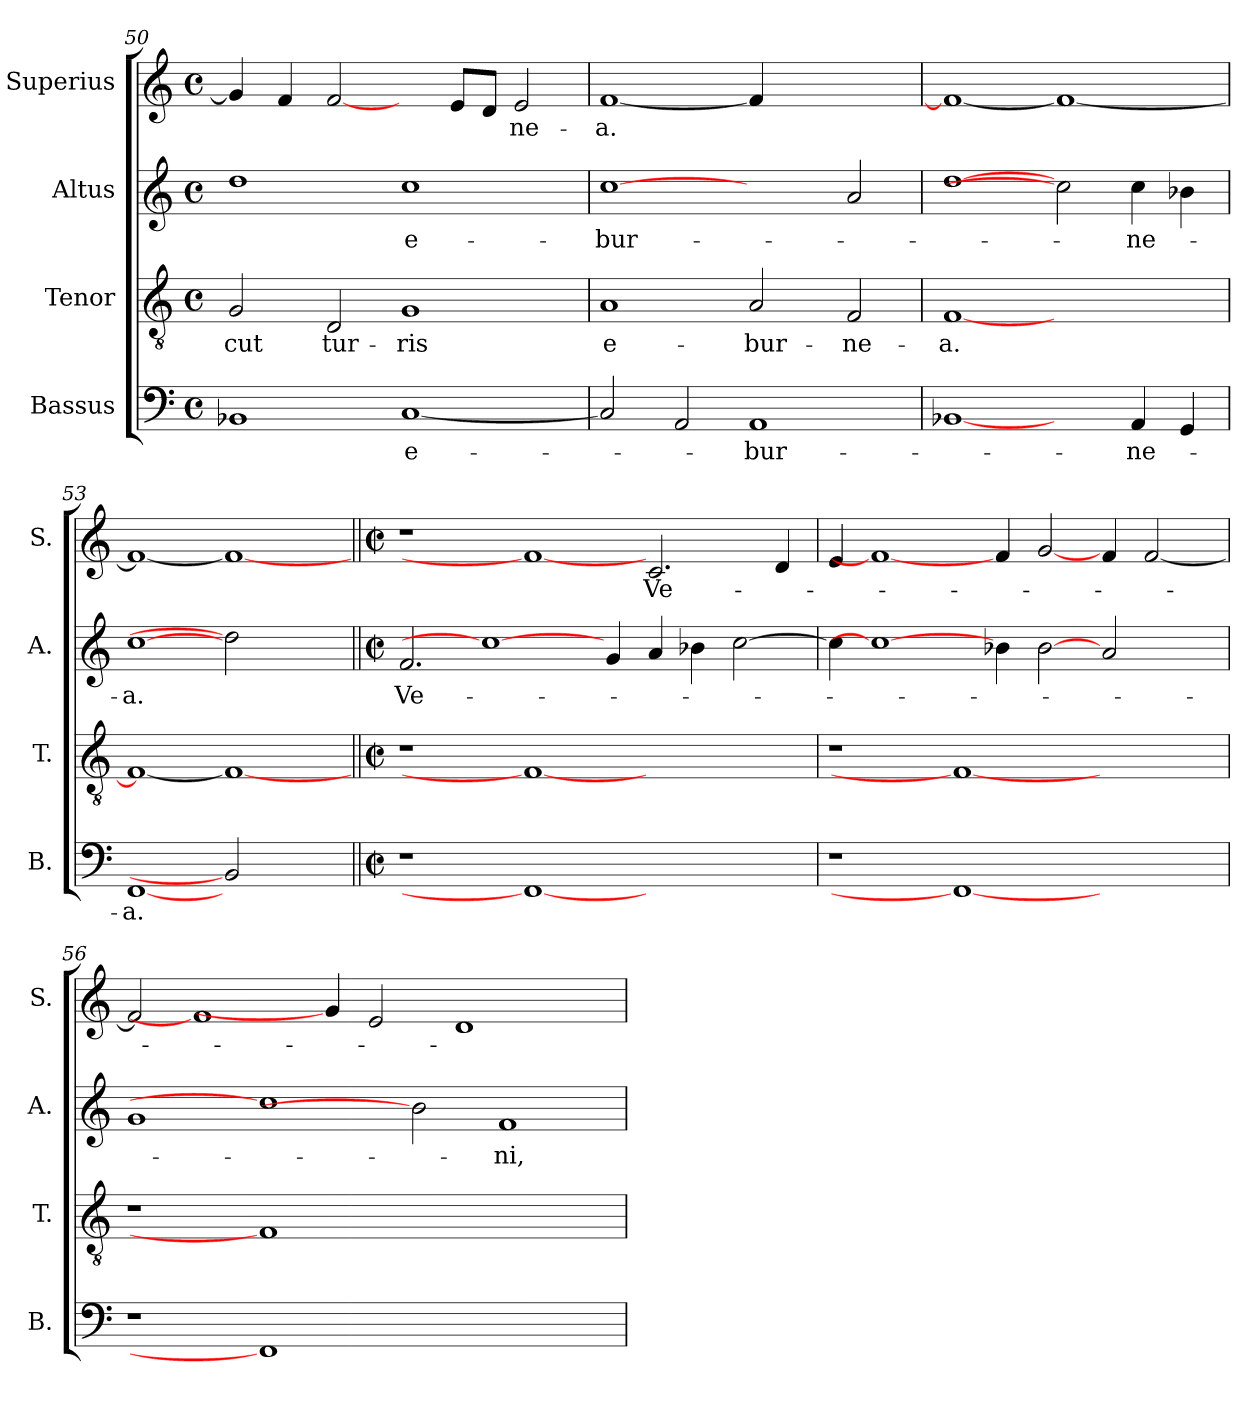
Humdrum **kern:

**kern	**text	**kern	**text	**kern	**text	**kern	**text
*part4	*part4	*part3	*part3	*part2	*part2	*part1	*part1
*staff4	*staff4	*staff3	*staff3	*staff2	*staff2	*staff1	*staff1
*I"Bassus	*	*I"Tenor	*	*I"Altus	*	*I"Superius	*
*I'B.	*	*I'T.	*	*I'A.	*	*I'S.	*
*clefF4	*	*clefGv2	*	*clefG2	*	*clefG2	*
*	*	*ITrd7c12	*	*	*	*	*
*k[]	*	*k[]	*	*k[]	*	*k[]	*
*C:	*	*C:	*	*C:	*	*C:	*
*M4/4	*	*M4/4	*	*M4/4	*	*M4/4	*
*met(c)	*	*met(c)	*	*met(c)	*	*met(c)	*
=50	=50	=50	=50	=50	=50	=50	=50
!	!	!	!LO:LY:b:color=#000000	!	!	!	!
1BB-Xi	.	2GGi/	-cut	1ddi	.	4gi/]	.
.	.	.	.	.	.	4fi/	.
!	!	!	!LO:LY:b:color=#000000	!	!	!	!
.	.	2DDi/	tur-	.	.	[2fi/	.
!	!LO:LY:b:color=#000000	!	!	!	!	!	!
!	!	!	!LO:LY:b:color=#000000	!	!	!	!
!	!	!	!	!	!LO:LY:b:color=#000000	!	!
[<1Ci	e-	1GGi	-ris	1cci	e-	4ryy	.
.	.	.	.	.	.	8ei/L	.
.	.	.	.	.	.	8di/J	.
!	!	!	!	!	!	!	!LO:LY:b:color=#000000
.	.	.	.	.	.	2ei/	-ne-
=51	=51	=51	=51	=51	=51	=51	=51
!	!	!	!LO:LY:b:color=#000000	!	!	!	!
!	!	!	!	!	!LO:LY:b:color=#000000	!	!
!	!	!	!	!	!	!	!LO:LY:b:color=#000000
2Ci/]	.	1AAi	e-	[1cci	-bur-	[<1fi	-a.
2AAi/	.	.	.	.	.	.	.
!	!LO:LY:b:color=#000000	!	!	!	!	!	!
!	!	!	!LO:LY:b:color=#000000	!	!	!	!
1AAi	-bur-	2AAi/	-bur-	2ryy	.	4fi/]	.
.	.	.	.	.	.	2.ryy	.
!	!	!	!LO:LY:b:color=#000000	!	!	!	!
.	.	2FFi/	-ne-	2ai/	.	.	.
=52	=52	=52	=52	=52	=52	=52	=52
!	!	!	!LO:LY:b:color=#000000	!	!	!	!
[1BB-Xi	.	[<1FFi	-a.	[1ddi	.	1fi_<	.
2ryy	.	1ryy	.	2cci]	.	1fi_	.
!	!LO:LY:b:color=#000000	!	!	!	!	!	!
!	!	!	!	!	!LO:LY:b:color=#000000	!	!
4AAi/	-ne-	.	.	4cci\	-ne-	.	.
4GGi/	.	.	.	4b-Xi\	.	.	.
=53	=53	=53	=53	=53	=53	=53	=53
!	!LO:LY:b:color=#000000	!	!	!	!	!	!
!	!	!	!	!	!LO:LY:b:color=#000000	!	!
[1FFi	-a.	1FFi_<	.	[1cci	-a.	1fi_<	.
2BB-i]	.	1FFi_	.	2ddi]	.	1fi_	.
2ryy	.	.	.	2ryy	.	.	.
!!LO:LB:g=z
=54||	=54||	=54||	=54||	=54||	=54||	=54||	=54||
*M2/2	*	*M2/2	*	*M2/2	*	*M2/2	*
*met(c|)	*	*met(c|)	*	*met(c|)	*	*met(c|)	*
!LO:N:vis=1	!	!LO:N:vis=1	!	!	!	!	!
!	!	!	!	!	!LO:LY:b:color=#000000	!	!
1r	.	1r	.	2.fi/	Ve-	1r	.
.	.	.	.	1cci_	.	.	.
1FFi_	.	1FFi_	.	.	.	1fi_	.
.	.	.	.	4gi/	.	.	.
!	!	!	!	!	!	!	!LO:LY:b:color=#000000
1ryy	.	1ryy	.	4ai/	.	2.ci/	Ve-
.	.	.	.	4b-Xi\	.	.	.
.	.	.	.	[>2cci\	.	.	.
.	.	.	.	.	.	4di/	.
=55	=55	=55	=55	=55	=55	=55	=55
!LO:N:vis=1	!	!LO:N:vis=1	!	!	!	!	!
1r	.	1r	.	4cci\]	.	4ei/	.
.	.	.	.	1cci_	.	1fi_	.
1FFi_	.	1FFi_	.	.	.	.	.
.	.	.	.	4b-Xi\	.	4fi/	.
.	.	.	.	[2b-i	.	[2gi/	.
2.ryy	.	2.ryy	.	2ai/	.	4fi/	.
.	.	.	.	.	.	[<2fi/	.
.	.	.	.	4ryy	.	.	.
=56	=56	=56	=56	=56	=56	=56	=56
!LO:N:vis=1	!	!LO:N:vis=1	!	!	!	!	!
1r	.	1r	.	1gi	.	2fi/]	.
.	.	.	.	.	.	1fi]	.
1FFi]	.	1FFi]	.	1cci]	.	.	.
.	.	.	.	.	.	4gi/]	.
.	.	.	.	.	.	2ei/	.
1.ryy	.	1.ryy	.	2b-i]	.	.	.
.	.	.	.	.	.	1di	.
!	!	!	!	!	!LO:LY:b:color=#000000	!	!
.	.	.	.	1fi	-ni,	.	.
.	.	.	.	.	.	4ryy	.
=	=	=	=	=	=	=	=
*-	*-	*-	*-	*-	*-	*-	*-
